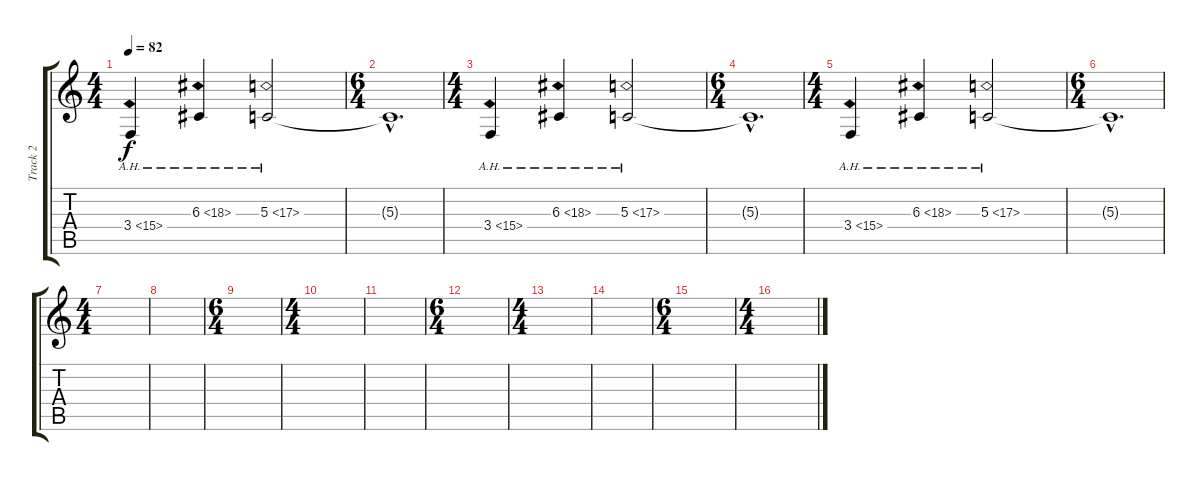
\track ("Track 2" "Track 2") {instrument vibraphone}
\staff {score tabs}
\tuning (E4 B3 G3 D3 A2 E2) {hide}
\ts (4 4)
\tempo 82
\clef g2
\ks c
3.4{ah 12}.4{dy f} 6.3{ah 12}.4 5.3{ah 12}.2 |
\ts (6 4)
5.3{hac t}.1{d} |
\ts (4 4)
3.4{ah 12}.4 6.3{ah 12}.4 5.3{ah 12}.2 |
\ts (6 4)
5.3{hac t}.1{d} |
\ts (4 4)
3.4{ah 12}.4 6.3{ah 12}.4 5.3{ah 12}.2 |
\ts (6 4)
5.3{hac t}.1{d} |
\ts (4 4)
|
|
\ts (6 4)
|
\ts (4 4)
|
|
\ts (6 4)
|
\ts (4 4)
|
|
\ts (6 4)
|
\ts (4 4)
